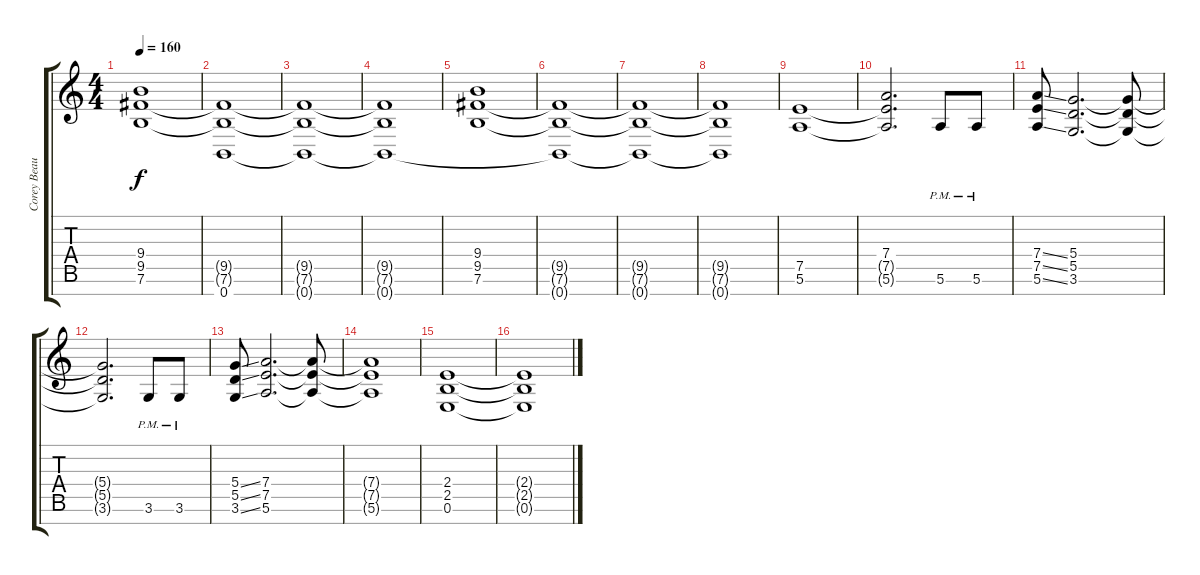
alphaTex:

\track ("Corey Beaulieu" "Corey Beau") {instrument distortionguitar}
\staff {score tabs}
\tuning (E4 B3 G3 D3 A2 E2 B1) {hide}
\ts (4 4)
\section ("" "")
\tempo 160
\clef g2
\ks c
(9.4 9.5 7.6).1{dy f instrument distortionguitar} |
(9.5{t} 7.6{t} 0.7).1 |
(9.5{t} 7.6{t} 0.7{t}).1 |
(9.5{t} 7.6{t} 0.7{t}).1 |
(9.4 9.5 7.6).1 |
(9.5{t} 7.6{t} 0.7{t}).1 |
(9.5{t} 7.6{t} 0.7{t}).1 |
(9.5{t} 7.6{t} 0.7{t}).1 |
(7.5 5.6).1 |
(7.4 7.5{t} 5.6{t}).2{d} 5.6{pm}.8 5.6{pm}.8 |
(7.4{ss} 7.5{ss} 5.6{ss}).8 (5.4 5.5 3.6).2{d} (5.4{t} 5.5{t} 3.6{t}).8 |
(5.4{t} 5.5{t} 3.6{t}).2{d} 3.6{pm}.8 3.6{pm}.8 |
(5.4{ss} 5.5{ss} 3.6{ss}).8 (7.4 7.5 5.6).2{d} (7.4{t} 7.5{t} 5.6{t}).8 |
(7.4{t} 7.5{t} 5.6{t}).1 |
(2.4 2.5 0.6).1 |
(2.4{t} 2.5{t} 0.6{t}).1
